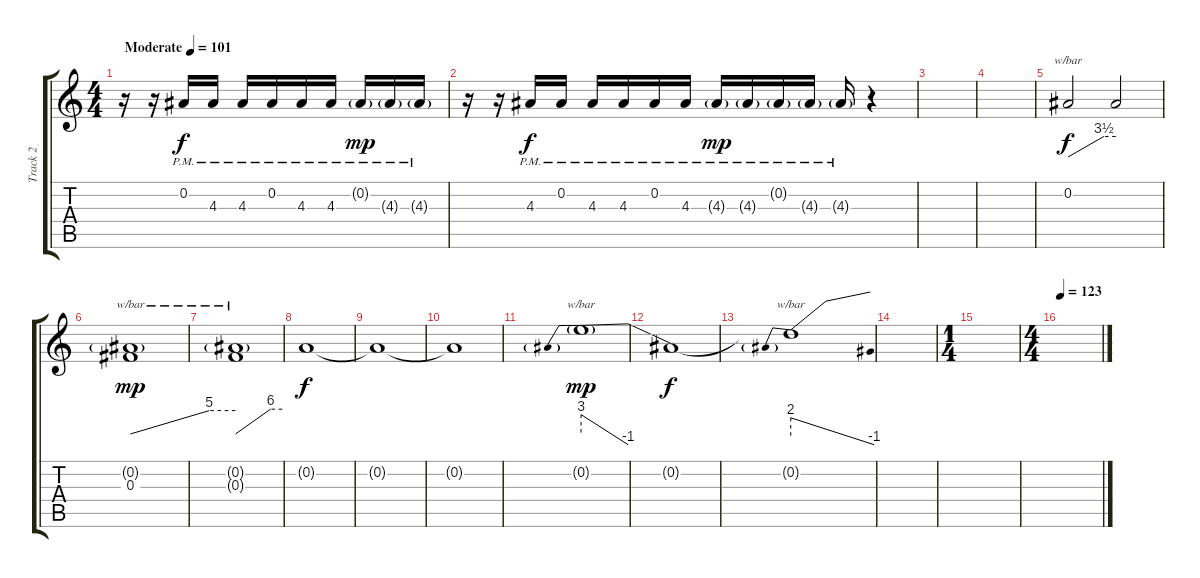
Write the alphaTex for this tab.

\track ("Track 2" "Track 2") {instrument distortionguitar}
\staff {score tabs}
\tuning (Eb4 Bb3 Gb3 Db3 Ab2 Eb2) {hide}
\ts (4 4)
\tempo (101 "Moderate")
\clef g2
\ks c
r.16{dy f instrument distortionguitar} r.16 0.2{pm}.16 4.3{pm}.16 4.3{pm}.16 0.2{pm}.16 4.3{pm}.16 4.3{pm}.16 0.2{g pm}.16{dy mp} 4.3{g pm}.16 4.3{g pm}.16 |
r.16 r.16 4.3{pm}.16{dy f} 0.2{pm}.16 4.3{pm}.16 4.3{pm}.16 0.2{pm}.16 4.3{pm}.16 4.3{g pm}.16{dy mp} 4.3{g pm}.16 0.2{g pm}.16 4.3{g pm}.16 4.3{g pm}.16 r.4 |
|
|
0.2.2{tbe (custom default 0 0 45 14 60 14) dy f} 0.2{t}.2 |
(0.2{g} 0.3).1{tbe (custom default 0 0 45 20 60 20) dy mp} |
(0.2{g} 0.3{t}).1{tbe (custom default 0 0 45 24 60 24)} |
0.2{t}.1{dy f} |
0.2{t}.1 |
0.2{t}.1 |
0.2{g}.1{tbe (predivedive default 0 12 60 -4) dy mp} |
0.2{t}.1{dy f} |
0.2{t}.1{tbe (predivedive default 0 8 60 -4)} |
|
\ts (1 4)
|
\ts (4 4)
\tempo 123
